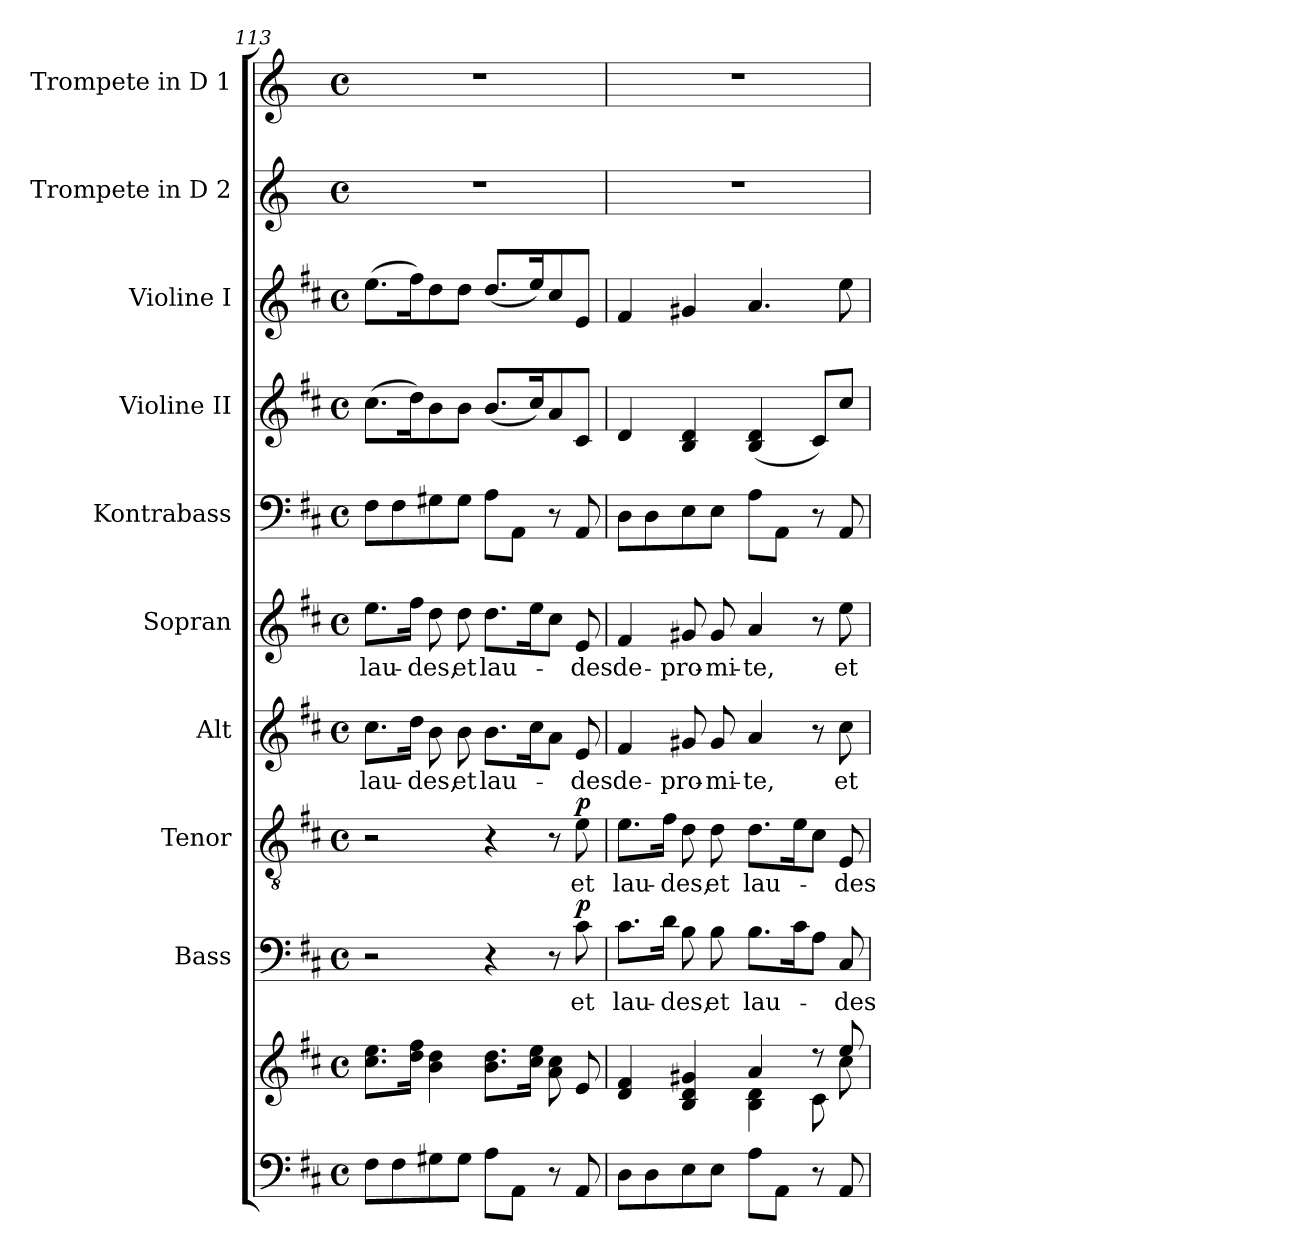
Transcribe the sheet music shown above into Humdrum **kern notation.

**kern	**kern	**kern	**text	**dynam	**kern	**text	**dynam	**kern	**text	**kern	**text	**kern	**kern	**kern	**kern	**kern
*part10	*part10	*part9	*part9	*part9	*part8	*part8	*part8	*part7	*part7	*part6	*part6	*part5	*part4	*part3	*part2	*part1
*staff11	*staff10	*staff9	*staff9	*staff9	*staff8	*staff8	*staff8	*staff7	*staff7	*staff6	*staff6	*staff5	*staff4	*staff3	*staff2	*staff1
*	*	*I"Bass	*	*	*I"Tenor	*	*	*I"Alt	*	*I"Sopran	*	*I"Kontrabass	*I"Violine II	*I"Violine I	*I"Trompete in D 2	*I"Trompete in D 1
*	*	*I'B.	*	*	*I'T.	*	*	*I'A.	*	*I'S.	*	*I'Kb.	*I'Vl. II	*I'Vl. I	*I'Trp. D 2	*I'Trp. D 1
*clefF4	*clefG2	*clefF4	*	*	*clefGv2	*	*	*clefG2	*	*clefG2	*	*clefF4	*clefG2	*clefG2	*clefG2	*clefG2
*	*	*	*	*	*	*	*	*	*	*	*	*ITrd7c12	*	*	*ITrd-1c-2	*ITrd-1c-2
*k[f#c#]	*k[f#c#]	*k[f#c#]	*	*	*k[f#c#]	*	*	*k[f#c#]	*	*k[f#c#]	*	*k[f#c#]	*k[f#c#]	*k[f#c#]	*k[f#c#]	*k[f#c#]
*D:	*D:	*D:	*	*	*D:	*	*	*D:	*	*D:	*	*D:	*D:	*D:	*D:	*D:
*M4/4	*M4/4	*M4/4	*	*	*M4/4	*	*	*M4/4	*	*M4/4	*	*M4/4	*M4/4	*M4/4	*M4/4	*M4/4
*met(c)	*met(c)	*met(c)	*	*	*met(c)	*	*	*met(c)	*	*met(c)	*	*met(c)	*met(c)	*met(c)	*met(c)	*met(c)
=113	=113	=113	=113	=113	=113	=113	=113	=113	=113	=113	=113	=113	=113	=113	=113	=113
!	!	!	!	!	!	!	!	!	!LO:LY:b	!	!LO:LY:b	!	!	!	!	!
8F#\L	8.cc#\ 8.ee\L	2r	.	.	2r	.	.	8.cc#\L	lau-	8.ee\L	lau-	8FF#\L	(>8.cc#\L	(>8.ee\L	1r	1r
8F#\	.	.	.	.	.	.	.	.	.	.	.	8FF#\	.	.	.	.
.	16dd\ 16ff#\Jk	.	.	.	.	.	.	16dd\Jk	.	16ff#\Jk	.	.	16dd\k)	16ff#\k)	.	.
!	!	!	!	!	!	!	!	!	!LO:LY:b	!	!LO:LY:b	!	!	!	!	!
8G#X\	4b\ 4dd\	.	.	.	.	.	.	8b\	-des,	8dd\	-des,	8GG#X\	8b\	8dd\	.	.
!	!	!	!	!	!	!	!	!	!LO:LY:b	!	!LO:LY:b	!	!	!	!	!
8G#\J	.	.	.	.	.	.	.	8b\	et	8dd\	et	8GG#\J	8b\J	8dd\J	.	.
!	!	!	!	!	!	!	!	!	!LO:LY:b	!	!LO:LY:b	!	!	!	!	!
8A\L	8.b\ 8.dd\L	4r	.	.	4r	.	.	8.b\L	lau-	8.dd\L	lau-	8AA\L	(<8.b/L	(<8.dd/L	.	.
8AA\J	.	.	.	.	.	.	.	.	.	.	.	8AAA\J	.	.	.	.
.	16cc#\ 16ee\Jk	.	.	.	.	.	.	16cc#\k	.	16ee\k	.	.	16cc#/k)	16ee/k)	.	.
8r	8a\ 8cc#\	8r	.	.	8r	.	.	8a\J	.	8cc#\J	.	8r	8a/	8cc#/	.	.
!	!	!	!LO:LY:b	!LO:DY:a	!	!LO:LY:b	!LO:DY:a	!	!LO:LY:b	!	!LO:LY:b	!	!	!	!	!
8AA/	8e/	8c#\	et	p	8e\	et	p	8e/	-des	8e/	-des	8AAA/	8c#/J	8e/J	.	.
=114	=114	=114	=114	=114	=114	=114	=114	=114	=114	=114	=114	=114	=114	=114	=114	=114
*	*^	*	*	*	*	*	*	*	*	*	*	*	*	*	*	*
!	!	!	!	!LO:LY:b	!	!	!LO:LY:b	!	!	!LO:LY:b	!	!LO:LY:b	!	!	!	!	!
8D\L	4d/ 4f#/	2ryy	8.c#\L	lau-	.	8.e\L	lau-	.	4f#/	de-	4f#/	de-	8DD\L	4d/	4f#/	1r	1r
8D\	.	.	.	.	.	.	.	.	.	.	.	.	8DD\	.	.	.	.
.	.	.	16d\Jk	.	.	16f#\Jk	.	.	.	.	.	.	.	.	.	.	.
!	!	!	!	!LO:LY:b	!	!	!LO:LY:b	!	!	!LO:LY:b	!	!LO:LY:b	!	!	!	!	!
8E\	4B/ 4d/ 4g#X/	.	8B\	-des,	.	8d\	-des,	.	8g#X/	-pro-	8g#X/	-pro-	8EE\	4B/ 4d/	4g#X/	.	.
!	!	!	!	!LO:LY:b	!	!	!LO:LY:b	!	!	!LO:LY:b	!	!LO:LY:b	!	!	!	!	!
8E\J	.	.	8B\	et	.	8d\	et	.	8g#/	-mi-	8g#/	-mi-	8EE\J	.	.	.	.
!	!	!	!	!LO:LY:b	!	!	!LO:LY:b	!	!	!LO:LY:b	!	!LO:LY:b	!	!	!	!	!
8A\L	4a/	4B\ 4d\	8.B\L	lau-	.	8.d\L	lau-	.	4a/	-te,	4a/	-te,	8AA\L	(<4B/ 4d/	4.a/	.	.
8AA\J	.	.	.	.	.	.	.	.	.	.	.	.	8AAA\J	.	.	.	.
.	.	.	16c#\k	.	.	16e\k	.	.	.	.	.	.	.	.	.	.	.
8r	8rdd	8c#\	8A\J	.	.	8c#\J	.	.	8r	.	8r	.	8r	8c#/L)	.	.	.
!	!	!	!	!LO:LY:b	!	!	!LO:LY:b	!	!	!LO:LY:b	!	!LO:LY:b	!	!	!	!	!
8AA/	8ee/	8cc#\	8C#/	-des	.	8E/	-des	.	8cc#\	et	8ee\	et	8AAA/	8cc#/J	8ee\	.	.
*	*v	*v	*	*	*	*	*	*	*	*	*	*	*	*	*	*	*
=	=	=	=	=	=	=	=	=	=	=	=	=	=	=	=	=
*-	*-	*-	*-	*-	*-	*-	*-	*-	*-	*-	*-	*-	*-	*-	*-	*-
